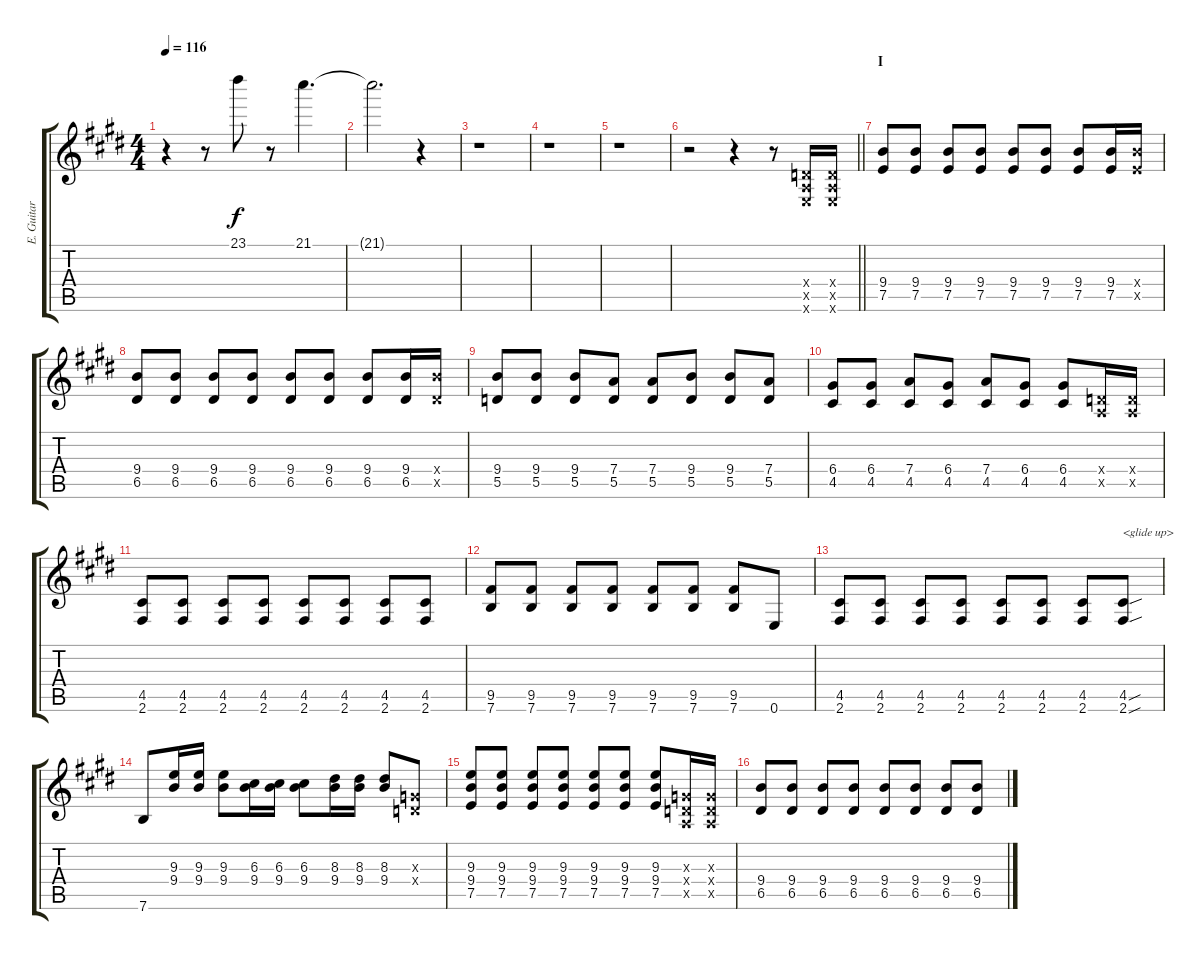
\track ("E. Guitar III" "E. Guitar ") {instrument overdrivenguitar}
\staff {score tabs}
\tuning (E4 B3 G3 D3 A2 E2) {hide}
\ts (4 4)
\tempo 116
\clef g2
\ks e
r.4{dy f} r.8 23.1.8 r.8 21.1.4{d} |
21.1{t}.2{d} r.4 |
r.1 |
r.1 |
r.1 |
\barLineRight lightlight
r.2 r.4 r.8 (0.4{x} 0.5{x} 0.6{x}).16 (0.4{x} 0.5{x} 0.6{x}).16 |
\section ("" "I")
(9.4 7.5).8 (9.4 7.5).8 (9.4 7.5).8 (9.4 7.5).8 (9.4 7.5).8 (9.4 7.5).8 (9.4 7.5).8 (9.4 7.5).16 (9.4{x} 7.5{x}).16 |
(9.4 6.5).8 (9.4 6.5).8 (9.4 6.5).8 (9.4 6.5).8 (9.4 6.5).8 (9.4 6.5).8 (9.4 6.5).8 (9.4 6.5).16 (9.4{x} 6.5{x}).16 |
(9.4 5.5).8 (9.4 5.5).8 (9.4 5.5).8 (7.4 5.5).8 (7.4 5.5).8 (9.4 5.5).8 (9.4 5.5).8 (7.4 5.5).8 |
(6.4 4.5).8 (6.4 4.5).8 (7.4 4.5).8 (6.4 4.5).8 (7.4 4.5).8 (6.4 4.5).8 (6.4 4.5).8 (0.4{x} 0.5{x}).16 (0.4{x} 0.5{x}).16 |
(4.5 2.6).8 (4.5 2.6).8 (4.5 2.6).8 (4.5 2.6).8 (4.5 2.6).8 (4.5 2.6).8 (4.5 2.6).8 (4.5 2.6).8 |
(9.5 7.6).8 (9.5 7.6).8 (9.5 7.6).8 (9.5 7.6).8 (9.5 7.6).8 (9.5 7.6).8 (9.5 7.6).8 0.6.8 |
(4.5 2.6).8 (4.5 2.6).8 (4.5 2.6).8 (4.5 2.6).8 (4.5 2.6).8 (4.5 2.6).8 (4.5 2.6).8 (4.5{sou} 2.6{sou}).8{txt "<glide up>"} |
7.6.8 (9.3 9.4).16 (9.3 9.4).16 (9.3 9.4).8 (6.3 9.4).16 (6.3 9.4).16 (6.3 9.4).8 (8.3 9.4).16 (8.3 9.4).16 (8.3 9.4).8 (0.3{x} 0.4{x}).8 |
(9.3 9.4 7.5).8 (9.3 9.4 7.5).8 (9.3 9.4 7.5).8 (9.3 9.4 7.5).8 (9.3 9.4 7.5).8 (9.3 9.4 7.5).8 (9.3 9.4 7.5).8 (0.3{x} 0.4{x} 0.5{x}).16 (0.3{x} 0.4{x} 0.5{x}).16 |
(9.4 6.5).8 (9.4 6.5).8 (9.4 6.5).8 (9.4 6.5).8 (9.4 6.5).8 (9.4 6.5).8 (9.4 6.5).8 (9.4 6.5).8
